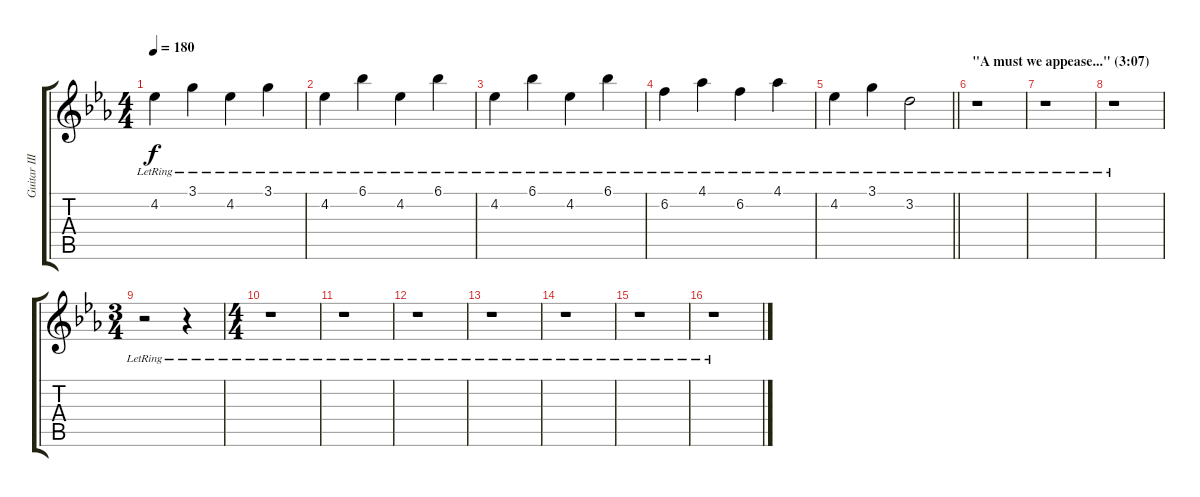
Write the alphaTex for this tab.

\track ("Guitar III" "Guitar III") {instrument acousticguitarsteel}
\staff {score tabs}
\tuning (E4 B3 G3 D3 A2 E2) {hide}
\ts (4 4)
\tempo 180
\clef g2
\ks cminor
4.2{lr}.4{dy f} 3.1{lr}.4 4.2{lr}.4 3.1{lr}.4 |
4.2{lr}.4 6.1{lr}.4 4.2{lr}.4 6.1{lr}.4 |
4.2{lr}.4 6.1{lr}.4 4.2{lr}.4 6.1{lr}.4 |
6.2{lr}.4 4.1{lr}.4 6.2{lr}.4 4.1{lr}.4 |
\barLineRight lightlight
4.2{lr}.4 3.1{lr}.4 3.2{lr}.2 |
\section ("" "\"A must we appease...\" (3:07)")
r.1 |
r.1 |
r.1 |
\ts (3 4)
r.2 r.4 |
\ts (4 4)
r.1 |
r.1 |
r.1 |
r.1 |
r.1 |
r.1 |
r.1
